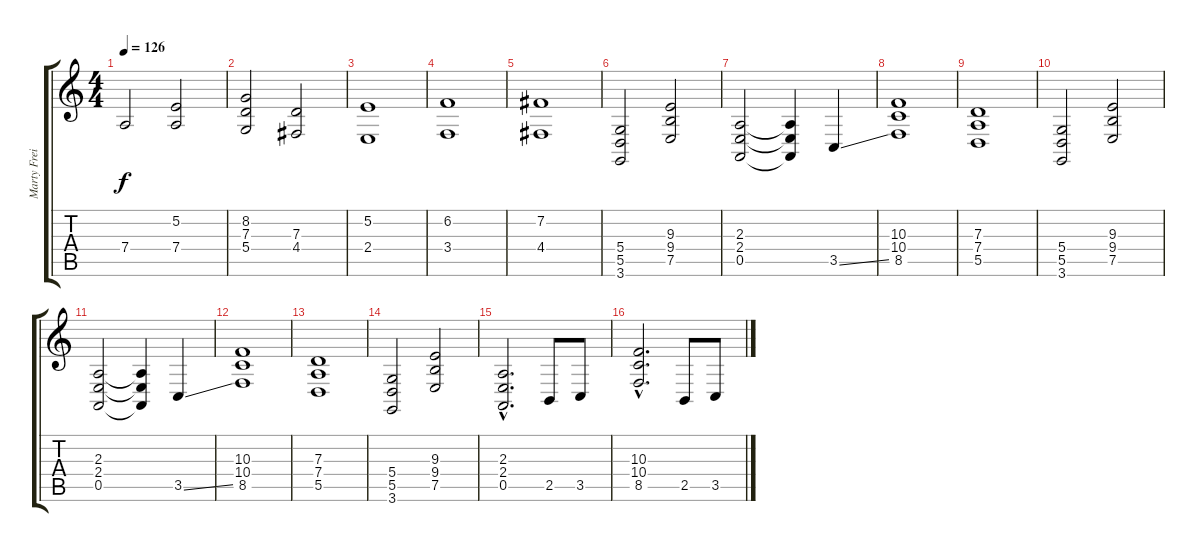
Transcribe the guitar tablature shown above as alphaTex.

\track ("Marty Freidman (Guitar)" "Marty Frei") {instrument lead5charang}
\staff {score tabs}
\tuning (E4 B3 G3 D3 A2 E2) {hide}
\ts (4 4)
\tempo 126
\clef g2
\ks c
7.4{t}.2{dy f} (5.2 7.4).2 |
(8.2 7.3 5.4).2 (7.3 4.4).2 |
(5.2 2.4).1 |
(6.2 3.4).1 |
(7.2 4.4).1 |
(5.4 5.5 3.6).2 (9.3 9.4 7.5).2 |
(2.3 2.4 0.5).2 (2.3{t} 2.4{t} 0.5{t}).4 3.5{ss}.4 |
(10.3 10.4 8.5).1 |
(7.3 7.4 5.5).1 |
(5.4 5.5 3.6).2 (9.3 9.4 7.5).2 |
(2.3 2.4 0.5).2 (2.3{t} 2.4{t} 0.5{t}).4 3.5{ss}.4 |
(10.3 10.4 8.5).1 |
(7.3 7.4 5.5).1 |
(5.4 5.5 3.6).2 (9.3 9.4 7.5).2 |
(2.3{hac} 2.4{hac} 0.5{hac}).2{d} 2.5.8 3.5.8 |
(10.3{hac} 10.4{hac} 8.5{hac}).2{d} 2.5.8 3.5.8
